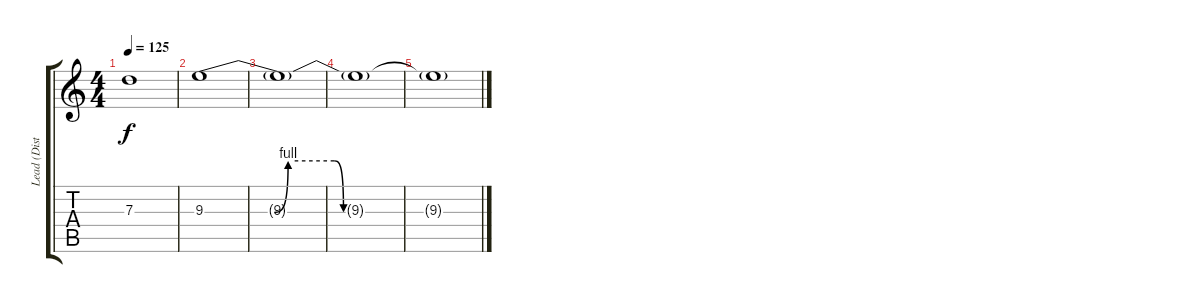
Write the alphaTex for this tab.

\track ("Lead (Dist)" "Lead (Dist") {instrument distortionguitar}
\staff {score tabs}
\tuning (E4 B3 G3 D3 A2 E2) {hide}
\ts (4 4)
\tempo 125
\clef g2
\ks c
7.3.1{dy f} |
9.3{be (custom 0 0 15 0 18 4 28 4 30 0 60 0)}.1 |
9.3{t}.1 |
9.3{t}.1 |
9.3{t}.1
